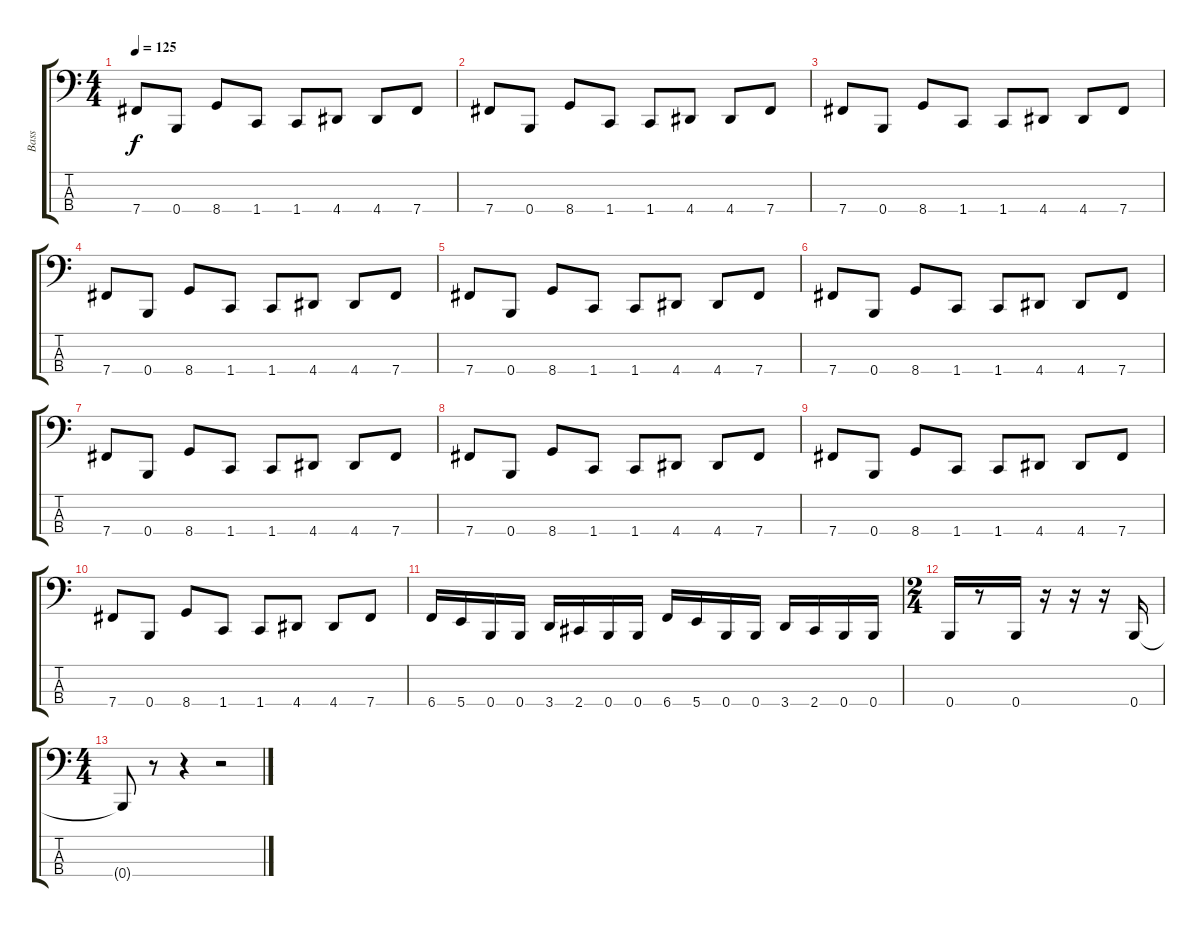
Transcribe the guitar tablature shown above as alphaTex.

\track ("Bass" "Bass") {instrument electricbasspick bank 4}
\staff {score tabs}
\tuning (E2 B1 Gb1 B0) {hide}
\ts (4 4)
\tempo 125
\clef f4
\ks c
7.4.8{dy f} 0.4.8 8.4.8 1.4.8 1.4.8 4.4.8 4.4.8 7.4.8 |
7.4.8 0.4.8 8.4.8 1.4.8 1.4.8 4.4.8 4.4.8 7.4.8 |
7.4.8 0.4.8 8.4.8 1.4.8 1.4.8 4.4.8 4.4.8 7.4.8 |
7.4.8 0.4.8 8.4.8 1.4.8 1.4.8 4.4.8 4.4.8 7.4.8 |
7.4.8 0.4.8 8.4.8 1.4.8 1.4.8 4.4.8 4.4.8 7.4.8 |
7.4.8 0.4.8 8.4.8 1.4.8 1.4.8 4.4.8 4.4.8 7.4.8 |
7.4.8 0.4.8 8.4.8 1.4.8 1.4.8 4.4.8 4.4.8 7.4.8 |
7.4.8 0.4.8 8.4.8 1.4.8 1.4.8 4.4.8 4.4.8 7.4.8 |
7.4.8 0.4.8 8.4.8 1.4.8 1.4.8 4.4.8 4.4.8 7.4.8 |
7.4.8 0.4.8 8.4.8 1.4.8 1.4.8 4.4.8 4.4.8 7.4.8 |
6.4.16 5.4.16 0.4.16 0.4.16 3.4.16 2.4.16 0.4.16 0.4.16 6.4.16 5.4.16 0.4.16 0.4.16 3.4.16 2.4.16 0.4.16 0.4.16 |
\ts (2 4)
0.4.16 r.8 0.4.16 r.16 r.16 r.16 0.4.16 |
\ts (4 4)
0.4{t}.8 r.8 r.4 r.2
